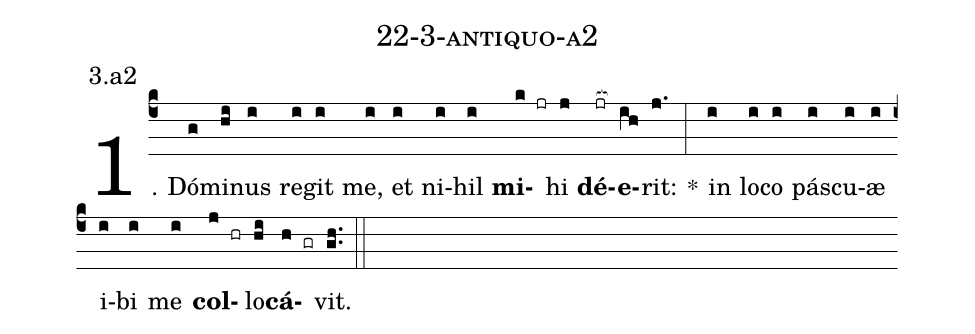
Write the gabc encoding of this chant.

name: 22-3-antiquo-a2;
annotation: 3.a2;
%%
(c4)1. Dó(g)mi(hi)nus(i) re(i)git(i) me,(i) et(i) ni(i)hil(i) <b>mi</b>(k jr)hi(j) <b>dé</b>(jr[ocb:1{])<b>e</b>(ih[ocb:0}])rit:(j.) *(:) in(i) lo(i)co(i) pás(i)cu(i)æ(i) i(i)bi(i) me(i) <b>col</b>(j hr)lo(hi)<b>cá</b>(h gr)vit.(gh..) (::)
